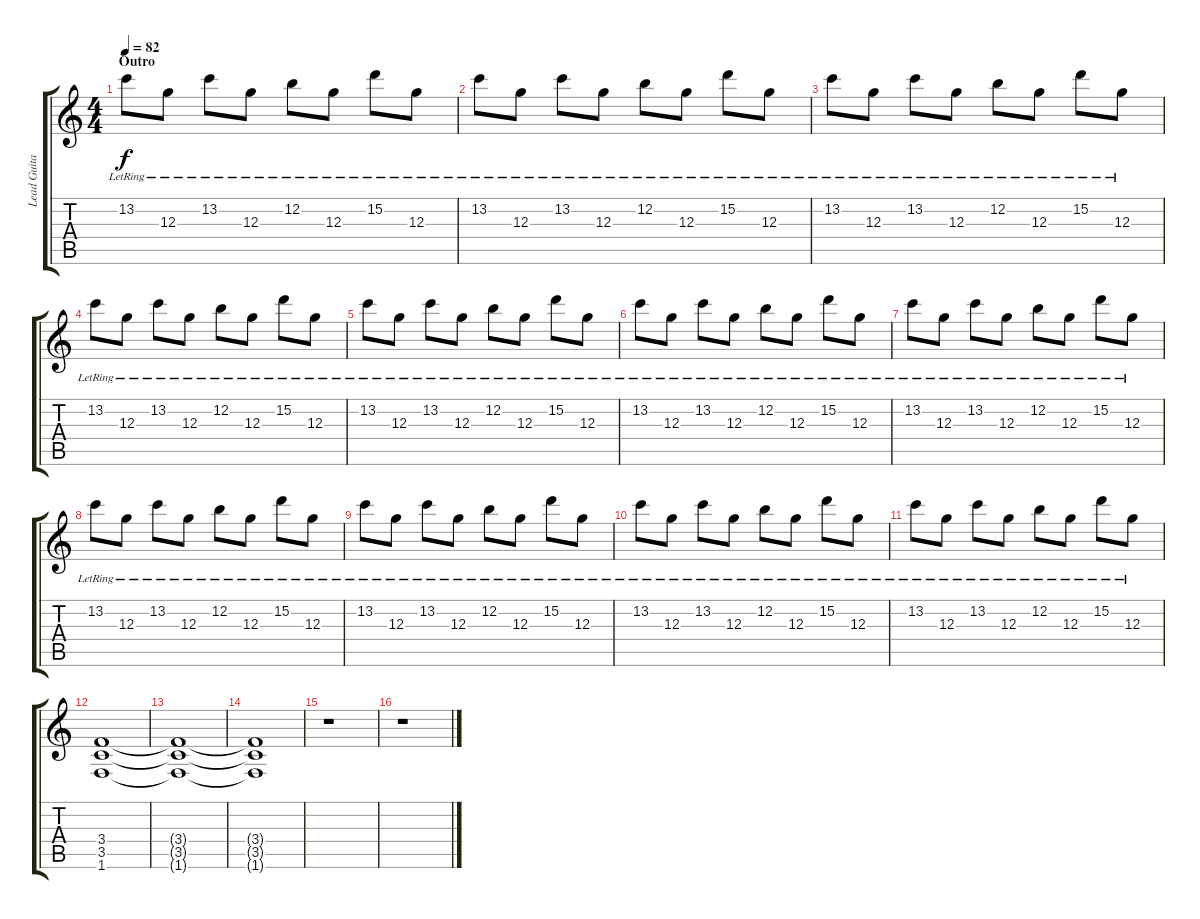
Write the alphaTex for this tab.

\track ("Lead Guitar" "Lead Guita") {instrument electricguitarclean}
\staff {score tabs}
\tuning (E4 B3 G3 D3 A2 E2) {hide}
\ts (4 4)
\section ("" "Outro")
\tempo 82
\clef g2
\ks c
13.2{lr}.8{dy f} 12.3{lr}.8 13.2{lr}.8 12.3{lr}.8 12.2{lr}.8 12.3{lr}.8 15.2{lr}.8 12.3{lr}.8 |
13.2{lr}.8 12.3{lr}.8 13.2{lr}.8 12.3{lr}.8 12.2{lr}.8 12.3{lr}.8 15.2{lr}.8 12.3{lr}.8 |
13.2{lr}.8 12.3{lr}.8 13.2{lr}.8 12.3{lr}.8 12.2{lr}.8 12.3{lr}.8 15.2{lr}.8 12.3{lr}.8 |
13.2{lr}.8 12.3{lr}.8 13.2{lr}.8 12.3{lr}.8 12.2{lr}.8 12.3{lr}.8 15.2{lr}.8 12.3{lr}.8 |
13.2{lr}.8 12.3{lr}.8 13.2{lr}.8 12.3{lr}.8 12.2{lr}.8 12.3{lr}.8 15.2{lr}.8 12.3{lr}.8 |
13.2{lr}.8 12.3{lr}.8 13.2{lr}.8 12.3{lr}.8 12.2{lr}.8 12.3{lr}.8 15.2{lr}.8 12.3{lr}.8 |
13.2{lr}.8 12.3{lr}.8 13.2{lr}.8 12.3{lr}.8 12.2{lr}.8 12.3{lr}.8 15.2{lr}.8 12.3{lr}.8 |
13.2{lr}.8 12.3{lr}.8 13.2{lr}.8 12.3{lr}.8 12.2{lr}.8 12.3{lr}.8 15.2{lr}.8 12.3{lr}.8 |
13.2{lr}.8 12.3{lr}.8 13.2{lr}.8 12.3{lr}.8 12.2{lr}.8 12.3{lr}.8 15.2{lr}.8 12.3{lr}.8 |
13.2{lr}.8 12.3{lr}.8 13.2{lr}.8 12.3{lr}.8 12.2{lr}.8 12.3{lr}.8 15.2{lr}.8 12.3{lr}.8 |
13.2{lr}.8 12.3{lr}.8 13.2{lr}.8 12.3{lr}.8 12.2{lr}.8 12.3{lr}.8 15.2{lr}.8 12.3{lr}.8 |
(3.4 3.5 1.6).1 |
(3.4{t} 3.5{t} 1.6{t}).1 |
(3.4{t} 3.5{t} 1.6{t}).1 |
r.1 |
r.1
